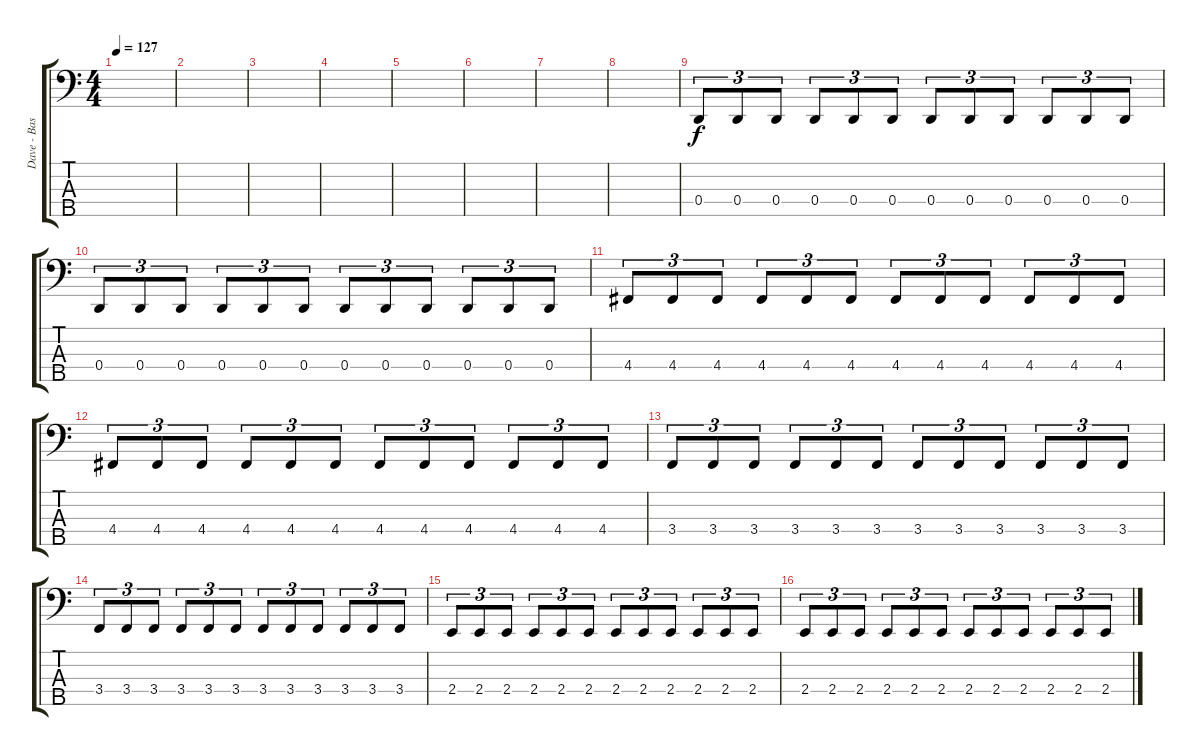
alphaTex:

\track ("Dave - Bass" "Dave - Bas") {instrument electricbasspick}
\staff {score tabs}
\tuning (F2 C2 G1 D1 A0) {hide}
\ts (4 4)
\tempo 127
\clef f4
\ks c
|
|
|
|
|
|
|
|
0.4.8{tu (3 2)} 0.4.8{tu (3 2)} 0.4.8{tu (3 2)} 0.4.8{tu (3 2)} 0.4.8{tu (3 2)} 0.4.8{tu (3 2)} 0.4.8{tu (3 2)} 0.4.8{tu (3 2)} 0.4.8{tu (3 2)} 0.4.8{tu (3 2)} 0.4.8{tu (3 2)} 0.4.8{tu (3 2)} |
0.4.8{tu (3 2)} 0.4.8{tu (3 2)} 0.4.8{tu (3 2)} 0.4.8{tu (3 2)} 0.4.8{tu (3 2)} 0.4.8{tu (3 2)} 0.4.8{tu (3 2)} 0.4.8{tu (3 2)} 0.4.8{tu (3 2)} 0.4.8{tu (3 2)} 0.4.8{tu (3 2)} 0.4.8{tu (3 2)} |
4.4.8{tu (3 2)} 4.4.8{tu (3 2)} 4.4.8{tu (3 2)} 4.4.8{tu (3 2)} 4.4.8{tu (3 2)} 4.4.8{tu (3 2)} 4.4.8{tu (3 2)} 4.4.8{tu (3 2)} 4.4.8{tu (3 2)} 4.4.8{tu (3 2)} 4.4.8{tu (3 2)} 4.4.8{tu (3 2)} |
4.4.8{tu (3 2)} 4.4.8{tu (3 2)} 4.4.8{tu (3 2)} 4.4.8{tu (3 2)} 4.4.8{tu (3 2)} 4.4.8{tu (3 2)} 4.4.8{tu (3 2)} 4.4.8{tu (3 2)} 4.4.8{tu (3 2)} 4.4.8{tu (3 2)} 4.4.8{tu (3 2)} 4.4.8{tu (3 2)} |
3.4.8{tu (3 2)} 3.4.8{tu (3 2)} 3.4.8{tu (3 2)} 3.4.8{tu (3 2)} 3.4.8{tu (3 2)} 3.4.8{tu (3 2)} 3.4.8{tu (3 2)} 3.4.8{tu (3 2)} 3.4.8{tu (3 2)} 3.4.8{tu (3 2)} 3.4.8{tu (3 2)} 3.4.8{tu (3 2)} |
3.4.8{tu (3 2)} 3.4.8{tu (3 2)} 3.4.8{tu (3 2)} 3.4.8{tu (3 2)} 3.4.8{tu (3 2)} 3.4.8{tu (3 2)} 3.4.8{tu (3 2)} 3.4.8{tu (3 2)} 3.4.8{tu (3 2)} 3.4.8{tu (3 2)} 3.4.8{tu (3 2)} 3.4.8{tu (3 2)} |
2.4.8{tu (3 2)} 2.4.8{tu (3 2)} 2.4.8{tu (3 2)} 2.4.8{tu (3 2)} 2.4.8{tu (3 2)} 2.4.8{tu (3 2)} 2.4.8{tu (3 2)} 2.4.8{tu (3 2)} 2.4.8{tu (3 2)} 2.4.8{tu (3 2)} 2.4.8{tu (3 2)} 2.4.8{tu (3 2)} |
2.4.8{tu (3 2)} 2.4.8{tu (3 2)} 2.4.8{tu (3 2)} 2.4.8{tu (3 2)} 2.4.8{tu (3 2)} 2.4.8{tu (3 2)} 2.4.8{tu (3 2)} 2.4.8{tu (3 2)} 2.4.8{tu (3 2)} 2.4.8{tu (3 2)} 2.4.8{tu (3 2)} 2.4.8{tu (3 2)}
